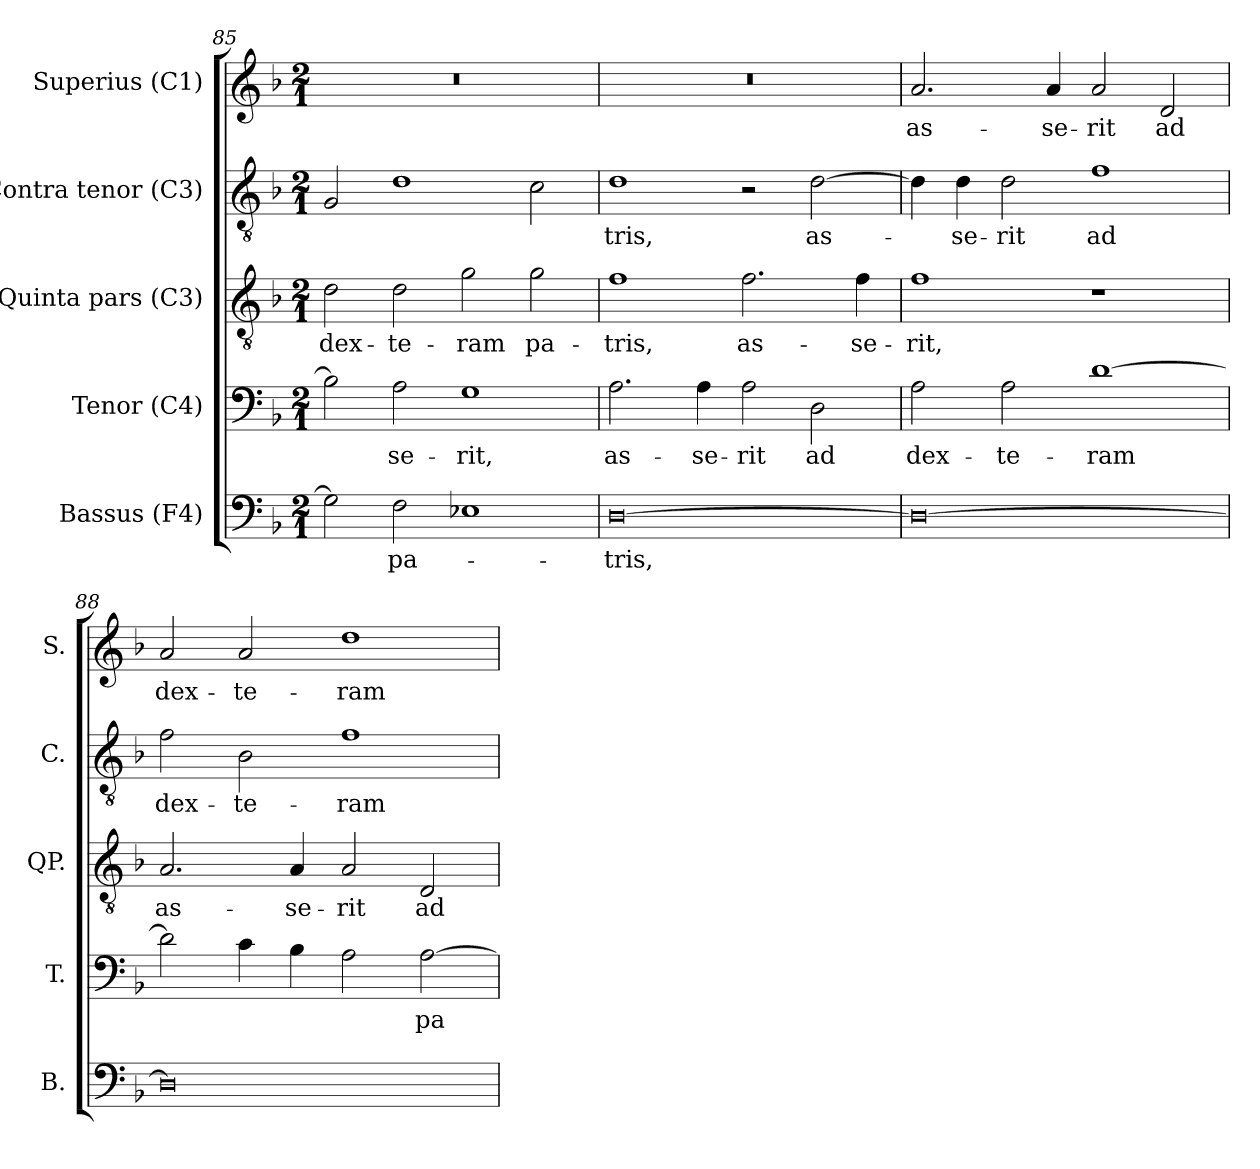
**kern	**text	**kern	**text	**kern	**text	**kern	**text	**kern	**text
*part5	*part5	*part4	*part4	*part3	*part3	*part2	*part2	*part1	*part1
*staff5	*staff5	*staff4	*staff4	*staff3	*staff3	*staff2	*staff2	*staff1	*staff1
*I"Bassus (F4)	*	*I"Tenor (C4)	*	*I"Quinta pars (C3)	*	*I"Contra tenor (C3)	*	*I"Superius (C1)	*
*I'B.	*	*I'T.	*	*I'QP.	*	*I'C.	*	*I'S.	*
!!LO:PB:g=z
*clefF4	*	*clefF4	*	*clefGv2	*	*clefGv2	*	*clefG2	*
*	*	*ITrd7c12	*	*ITrd7c12	*	*ITrd7c12	*	*	*
*k[b-]	*	*k[b-]	*	*k[b-]	*	*k[b-]	*	*k[b-]	*
*F:	*	*F:	*	*F:	*	*F:	*	*F:	*
*M2/1	*	*M2/1	*	*M2/1	*	*M2/1	*	*M2/1	*
=85	=85	=85	=85	=85	=85	=85	=85	=85	=85
!	!	!	!	!	!LO:LY:b:color=#000000	!	!	!LO:N:vis=1	!
2Gi\]	.	2BB-i\]	.	2Di\	dex-	2GGi/	.	0r	.
!	!LO:LY:b:color=#000000	!	!	!	!	!	!	!	!
!	!	!	!LO:LY:b:color=#000000	!	!	!	!	!	!
!	!	!	!	!	!LO:LY:b:color=#000000	!	!	!	!
2Fi\	pa-	2AAi\	-se-	2Di\	-te-	1Di	.	.	.
!	!	!	!LO:LY:b:color=#000000	!	!	!	!	!	!
!	!	!	!	!	!LO:LY:b:color=#000000	!	!	!	!
1E-i	.	1GGi	-rit,	2Gi\	-ram	.	.	.	.
!	!	!	!	!	!LO:LY:b:color=#000000	!	!	!	!
.	.	.	.	2Gi\	pa-	2Ci\	.	.	.
=86	=86	=86	=86	=86	=86	=86	=86	=86	=86
!	!LO:LY:b:color=#000000	!	!	!	!	!	!	!	!
!	!	!	!LO:LY:b:color=#000000	!	!	!	!	!	!
!	!	!	!	!	!LO:LY:b:color=#000000	!	!	!	!
!	!	!	!	!	!	!	!LO:LY:b:color=#000000	!LO:N:vis=1	!
[0Di	-tris,	2.AAi\	as-	1Fi	-tris,	1Di	-tris,	0r	.
!	!	!	!LO:LY:b:color=#000000	!	!	!	!	!	!
.	.	4AAi\	-se-	.	.	.	.	.	.
!	!	!	!LO:LY:b:color=#000000	!	!	!	!	!	!
!	!	!	!	!	!LO:LY:b:color=#000000	!	!	!	!
.	.	2AAi\	-rit	2.Fi\	as-	2r	.	.	.
!	!	!	!LO:LY:b:color=#000000	!	!	!	!	!	!
!	!	!	!	!	!	!	!LO:LY:b:color=#000000	!	!
.	.	2DDi\	ad	.	.	[2Di\	as-	.	.
!	!	!	!	!	!LO:LY:b:color=#000000	!	!	!	!
.	.	.	.	4Fi\	-se-	.	.	.	.
=87	=87	=87	=87	=87	=87	=87	=87	=87	=87
!	!	!	!LO:LY:b:color=#000000	!	!	!	!	!	!
!	!	!	!	!	!LO:LY:b:color=#000000	!	!	!	!
!	!	!	!	!	!	!	!	!	!LO:LY:b:color=#000000
0Di_	.	2AAi\	dex-	1Fi	-rit,	4Di\]	.	2.ai/	as-
!	!	!	!	!	!	!	!LO:LY:b:color=#000000	!	!
.	.	.	.	.	.	4Di\	-se-	.	.
!	!	!	!LO:LY:b:color=#000000	!	!	!	!	!	!
!	!	!	!	!	!	!	!LO:LY:b:color=#000000	!	!
.	.	2AAi\	-te-	.	.	2Di\	-rit	.	.
!	!	!	!	!	!	!	!	!	!LO:LY:b:color=#000000
.	.	.	.	.	.	.	.	4ai/	-se-
!	!	!	!LO:LY:b:color=#000000	!	!	!	!	!	!
!	!	!	!	!	!	!	!LO:LY:b:color=#000000	!	!
!	!	!	!	!	!	!	!	!	!LO:LY:b:color=#000000
.	.	[1Di	-ram	1r	.	1Fi	ad	2ai/	-rit
!	!	!	!	!	!	!	!	!	!LO:LY:b:color=#000000
.	.	.	.	.	.	.	.	2di/	ad
=88	=88	=88	=88	=88	=88	=88	=88	=88	=88
!	!	!	!	!	!LO:LY:b:color=#000000	!	!	!	!
!	!	!	!	!	!	!	!LO:LY:b:color=#000000	!	!
!	!	!	!	!	!	!	!	!	!LO:LY:b:color=#000000
0Di]	.	2Di\]	.	2.AAi/	as-	2Fi\	dex-	2ai/	dex-
!	!	!	!	!	!	!	!LO:LY:b:color=#000000	!	!
!	!	!	!	!	!	!	!	!	!LO:LY:b:color=#000000
.	.	4Ci\	.	.	.	2BB-i\	-te-	2ai/	-te-
!	!	!	!	!	!LO:LY:b:color=#000000	!	!	!	!
.	.	4BB-i\	.	4AAi/	-se-	.	.	.	.
!	!	!	!	!	!LO:LY:b:color=#000000	!	!	!	!
!	!	!	!	!	!	!	!LO:LY:b:color=#000000	!	!
!	!	!	!	!	!	!	!	!	!LO:LY:b:color=#000000
.	.	2AAi\	.	2AAi/	-rit	1Fi	-ram	1ddi	-ram
!	!	!	!LO:LY:b:color=#000000	!	!	!	!	!	!
!	!	!	!	!	!LO:LY:b:color=#000000	!	!	!	!
.	.	[2AAi\	pa-	2DDi/	ad	.	.	.	.
=	=	=	=	=	=	=	=	=	=
*-	*-	*-	*-	*-	*-	*-	*-	*-	*-
